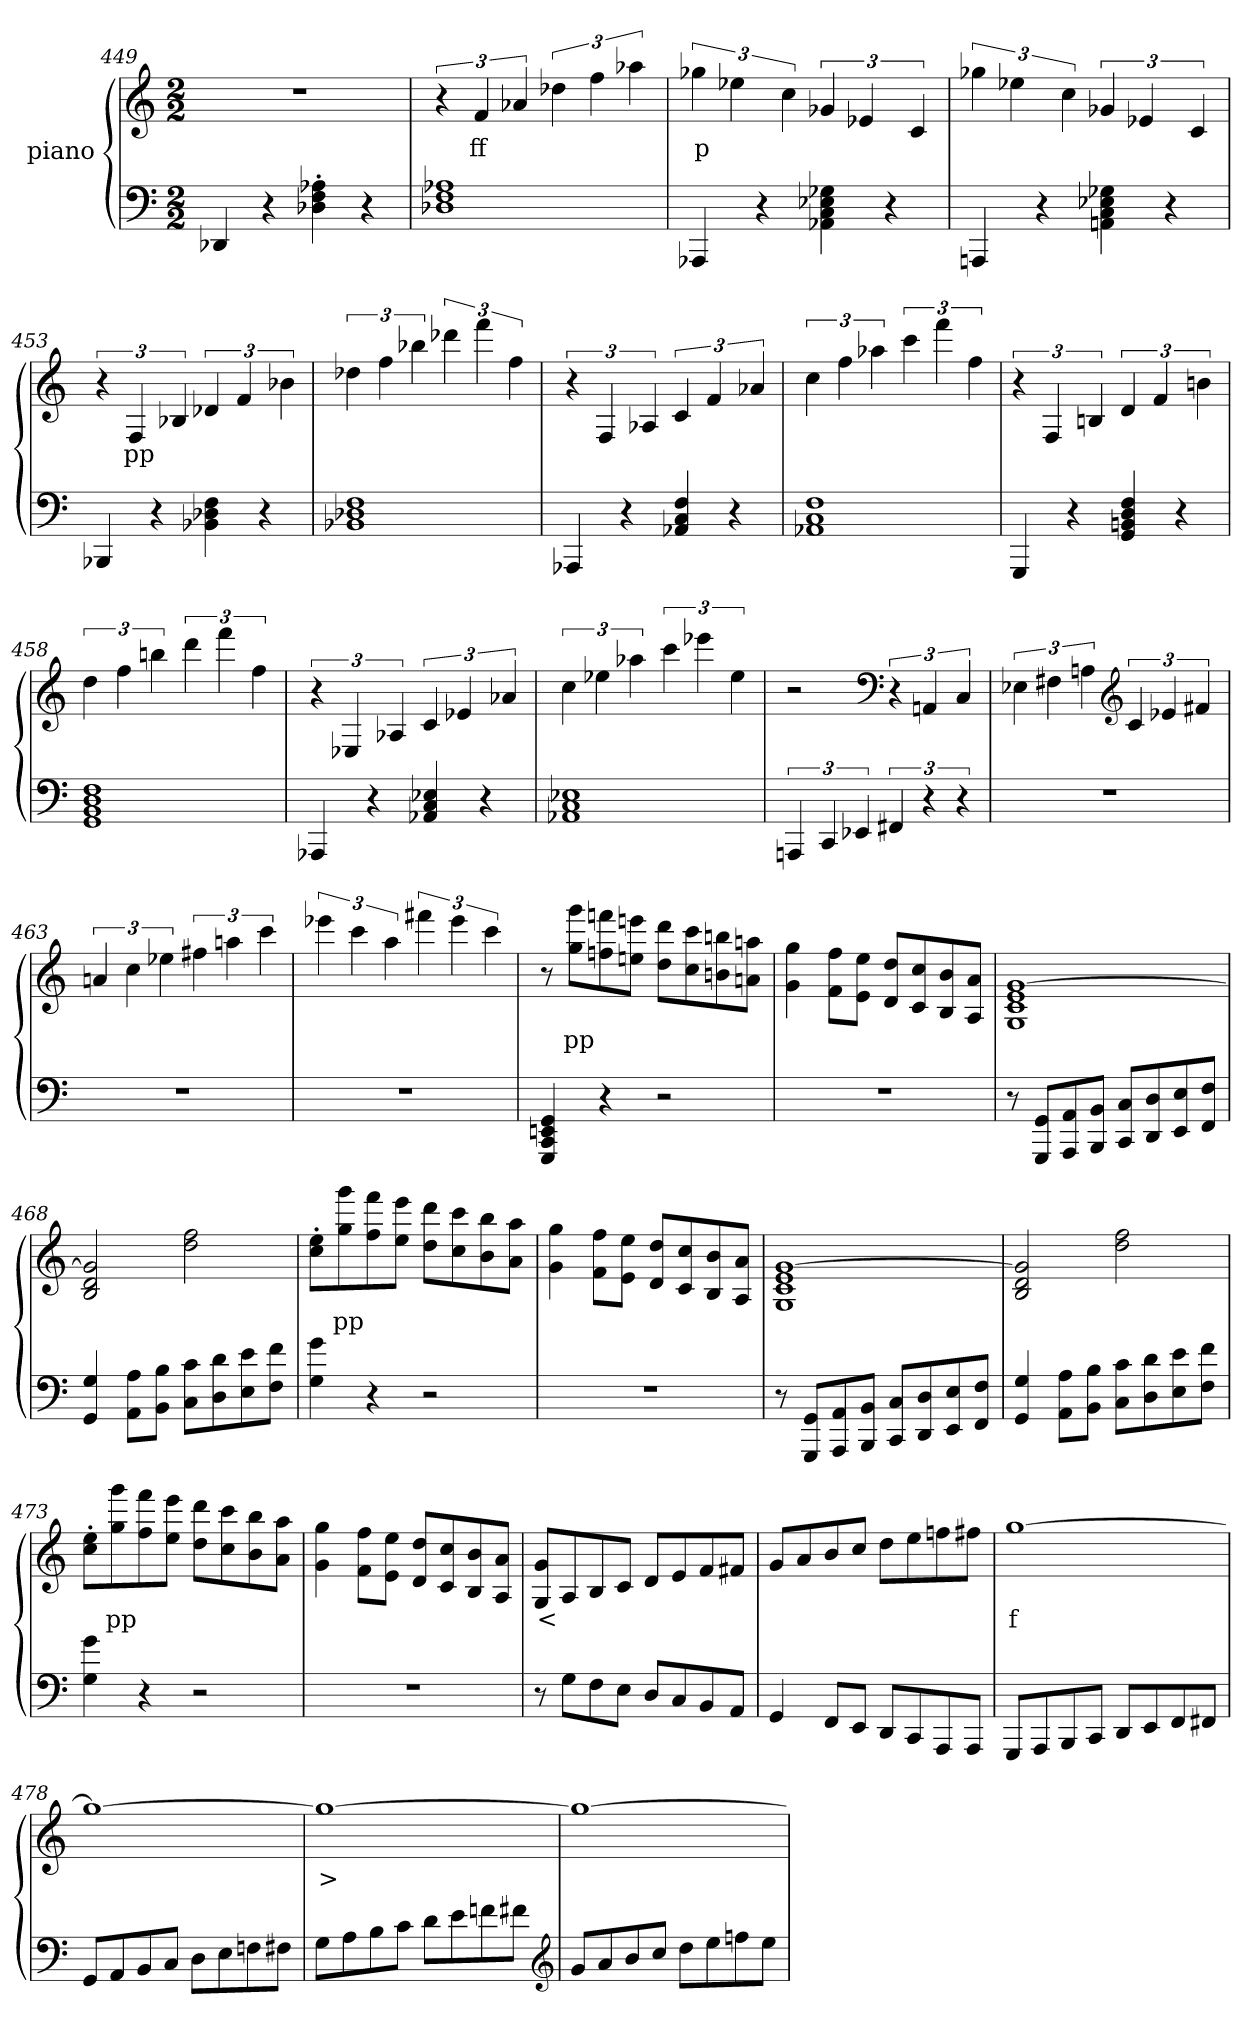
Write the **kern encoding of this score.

**kern	**kern	**text
*part2	*part1	*part1
*staff2	*staff1	*staff1
*	*I"piano	*
*clefF4	*clefG2	*
*k[]	*k[]	*
*C:	*C:	*
*M2/2	*M2/2	*
=449	=449	=449
4DD-X	1r	ff
4r	.	.
4D-'> 4F'> 4A-X'>	.	.
4r	.	.
=450	=450	=450
1D-X 1F 1A-X	6r	.
.	6f	ff
.	6a-X	.
.	6dd-X	.
.	6ff	.
.	6aa-	.
=451	=451	=451
4AAA-X	6gg-X	p
.	6ee-X	.
4r	.	.
.	6cc	.
4AA- 4C 4E-X 4G-X	6g-	.
.	6e-	.
4r	.	.
.	6c	.
=452	=452	=452
4AAAn	6gg-X	.
.	6ee-X	.
4r	.	.
.	6cc	.
4AAn 4C 4E-X 4G-X	6g-	.
.	6e-	.
4r	.	.
.	6c	.
=453	=453	=453
4BBB-X	6r	.
.	6F	pp
4r	.	.
.	6B-X	.
4BB- 4D-X 4F	6d-X	.
.	6f	.
4r	.	.
.	6b-	.
=454	=454	=454
1BB-X 1D-X 1F	6dd-X	.
.	6ff	.
.	6bb-X	.
.	6ddd-	.
.	6fff	.
.	6ff	.
=455	=455	=455
4AAA-X	6r	pp
.	6F	.
4r	.	.
.	6A-X	.
4AA- 4C 4F	6c	.
.	6f	.
4r	.	.
.	6a-	.
=456	=456	=456
1AA-X 1C 1F	6cc	.
.	6ff	.
.	6aa-X	.
.	6ccc	.
.	6fff	.
.	6ff	.
=457	=457	=457
4GGG	6r	pp
.	6F	.
4r	.	.
.	6Bn	.
4GG 4BBn 4D 4F	6d	.
.	6f	.
4r	.	.
.	6bn	.
=458	=458	=458
1GG 1BB 1D 1F	6dd	.
.	6ff	.
.	6bbn	.
.	6ddd	.
.	6fff	.
.	6ff	.
=459	=459	=459
4AAA-X	6r	pp
.	6E-X	.
4r	.	.
.	6A-X	.
4AA- 4C 4E-X	6c	.
.	6e-	.
4r	.	.
.	6a-	.
=460	=460	=460
1AA-X 1C 1E-X	6cc	.
.	6ee-X	.
.	6aa-X	.
.	6ccc	.
.	6eee-	.
.	6ee-	.
=461	=461	=461
6AAAn	2r	ppp
6CC	.	.
6EE-X	.	.
*	*clefF4	*
6FF#X	6r	.
6r	6AAn	.
6r	6C	.
=462	=462	=462
1r	6E-X	.
.	6F#X	.
.	6An	.
*	*clefG2	*
.	6c	.
.	6e-	.
.	6f#	.
=463	=463	=463
1r	6an	.
.	6cc	.
.	6ee-X	.
.	6ff#X	.
.	6aan	.
.	6ccc	.
=464	=464	=464
1r	6eee-X	.
.	6ccc	.
.	6aa	.
.	6fff#X	.
.	6eee-	.
.	6ccc	.
=465	=465	=465
4GGG 4CC 4EEn 4GG	8r	.
.	8gg 8gggL	pp
4r	8ffn 8fffn	.
.	8een 8eeenJ	.
2r	8dd 8dddL	.
.	8cc 8ccc	.
.	8bn 8bbn	.
.	8an 8aanJ	.
=466	=466	=466
1r	4g 4gg	.
.	8f 8ffL	.
.	8e 8eeJ	.
.	8d 8ddL	.
.	8c 8cc	.
.	8B 8b	.
.	8A 8aJ	.
=467	=467	=467
8r	1G 1c 1e [1g	.
8GGG 8GGL	.	.
8AAA 8AA	.	.
8BBB 8BBJ	.	.
8CC 8CL	.	.
8DD 8D	.	.
8EE 8E	.	.
8FF 8FJ	.	.
=468	=468	=468
4GG 4G	2B 2d 2g]	.
8AA 8AL	.	.
8BB 8BJ	.	.
8C 8cL	2dd 2ff	.
8D 8d	.	.
8E 8e	.	.
8F 8fJ	.	.
=469	=469	=469
4G 4g	8cc'> 8ee'>L	.
.	8gg 8ggg	pp
4r	8ff 8fff	.
.	8ee 8eeeJ	.
2r	8dd 8dddL	.
.	8cc 8ccc	.
.	8b 8bb	.
.	8a 8aaJ	.
=470	=470	=470
1r	4g 4gg	.
.	8f 8ffL	.
.	8e 8eeJ	.
.	8d 8ddL	.
.	8c 8cc	.
.	8B 8b	.
.	8A 8aJ	.
=471	=471	=471
8r	1G 1c 1e [1g	.
8GGG 8GGL	.	.
8AAA 8AA	.	.
8BBB 8BBJ	.	.
8CC 8CL	.	.
8DD 8D	.	.
8EE 8E	.	.
8FF 8FJ	.	.
=472	=472	=472
4GG 4G	2B 2d 2g]	.
8AA 8AL	.	.
8BB 8BJ	.	.
8C 8cL	2dd 2ff	.
8D 8d	.	.
8E 8e	.	.
8F 8fJ	.	.
=473	=473	=473
4G 4g	8cc'> 8ee'>L	.
.	8gg 8ggg	pp
4r	8ff 8fff	.
.	8ee 8eeeJ	.
2r	8dd 8dddL	.
.	8cc 8ccc	.
.	8b 8bb	.
.	8a 8aaJ	.
=474	=474	=474
1r	4g 4gg	.
.	8f 8ffL	.
.	8e 8eeJ	.
.	8d 8ddL	.
.	8c 8cc	.
.	8B 8b	.
.	8A 8aJ	.
=475	=475	=475
8r	8G 8gL	<
8GL	8A	.
8F	8B	.
8EJ	8cJ	.
8DL	8dL	.
8C	8e	.
8BB	8f	.
8AAJ	8f#XJ	.
=476	=476	=476
4GG	8gL	.
.	8a	.
8FFL	8b	.
8EEJ	8ccJ	.
8DDL	8ddL	.
8CC	8ee	.
8AAA	8ffn	.
8AAAJ	8ff#XJ	.
=477	=477	=477
8GGGL	[1gg	f
8AAA	.	.
8BBB	.	.
8CCJ	.	.
8DDL	.	.
8EE	.	.
8FF	.	.
8FF#XJ	.	.
=478	=478	=478
8GGL	1gg_	.
8AA	.	.
8BB	.	.
8CJ	.	.
8DL	.	.
8E	.	.
8Fn	.	.
8F#XJ	.	.
=479	=479	=479
8GL	1gg_	>
8A	.	.
8B	.	.
8cJ	.	.
8dL	.	.
8e	.	.
8fn	.	.
8f#XJ	.	.
*clefG2	*	*
=480	=480	=480
8gL	1gg_	.
8a	.	.
8b	.	.
8ccJ	.	.
8ddL	.	.
8ee	.	.
8ffn	.	.
8eeJ	.	.
=	=	=
*-	*-	*-
